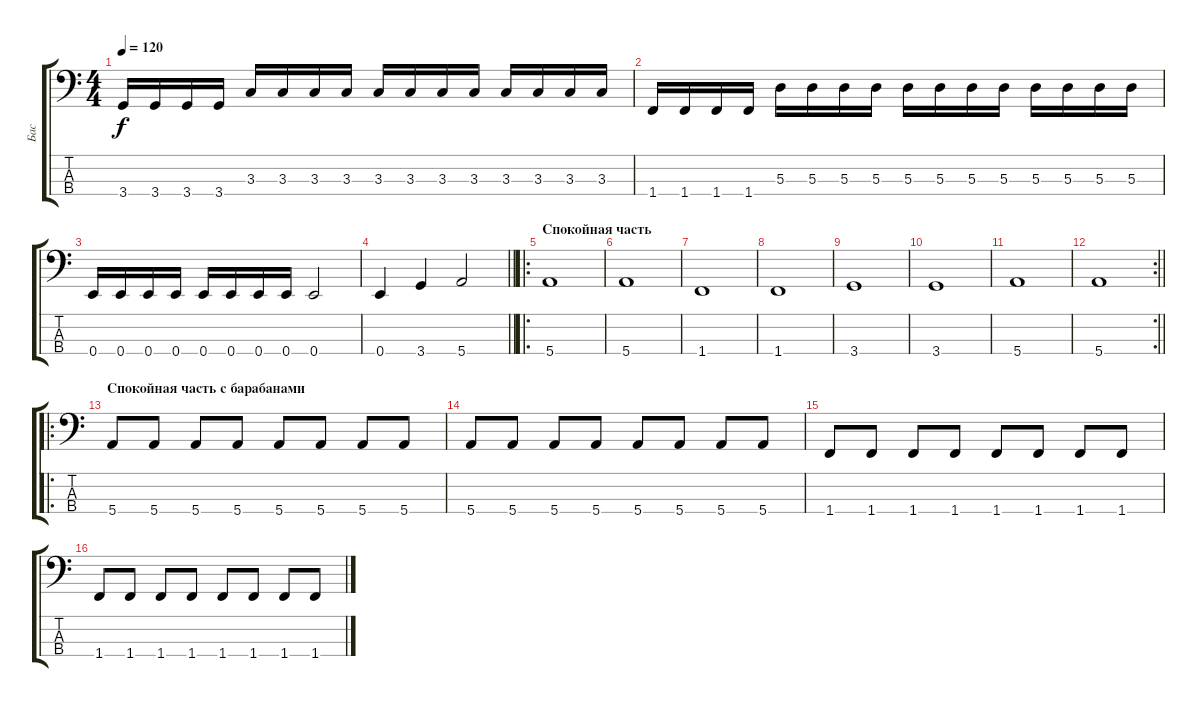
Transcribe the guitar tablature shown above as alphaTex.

\track ("Бас" "Бас") {instrument electricbassfinger}
\staff {score tabs}
\tuning (G2 D2 A1 E1) {hide}
\ts (4 4)
\tempo 120
\clef f4
\ks c
3.4.16{dy f} 3.4.16 3.4.16 3.4.16 3.3.16 3.3.16 3.3.16 3.3.16 3.3.16 3.3.16 3.3.16 3.3.16 3.3.16 3.3.16 3.3.16 3.3.16 |
1.4.16 1.4.16 1.4.16 1.4.16 5.3.16 5.3.16 5.3.16 5.3.16 5.3.16 5.3.16 5.3.16 5.3.16 5.3.16 5.3.16 5.3.16 5.3.16 |
0.4.16 0.4.16 0.4.16 0.4.16 0.4.16 0.4.16 0.4.16 0.4.16 0.4.2 |
\barLineRight lightlight
0.4.4 3.4.4 5.4.2 |
\ro
\section ("" "Спокойная часть")
5.4.1 |
5.4.1 |
1.4.1 |
1.4.1 |
3.4.1 |
3.4.1 |
5.4.1 |
\rc 2
\barLineRight lightlight
5.4.1 |
\ro
\section ("" "Спокойная часть с барабанами")
5.4.8 5.4.8 5.4.8 5.4.8 5.4.8 5.4.8 5.4.8 5.4.8 |
5.4.8 5.4.8 5.4.8 5.4.8 5.4.8 5.4.8 5.4.8 5.4.8 |
1.4.8 1.4.8 1.4.8 1.4.8 1.4.8 1.4.8 1.4.8 1.4.8 |
1.4.8 1.4.8 1.4.8 1.4.8 1.4.8 1.4.8 1.4.8 1.4.8
